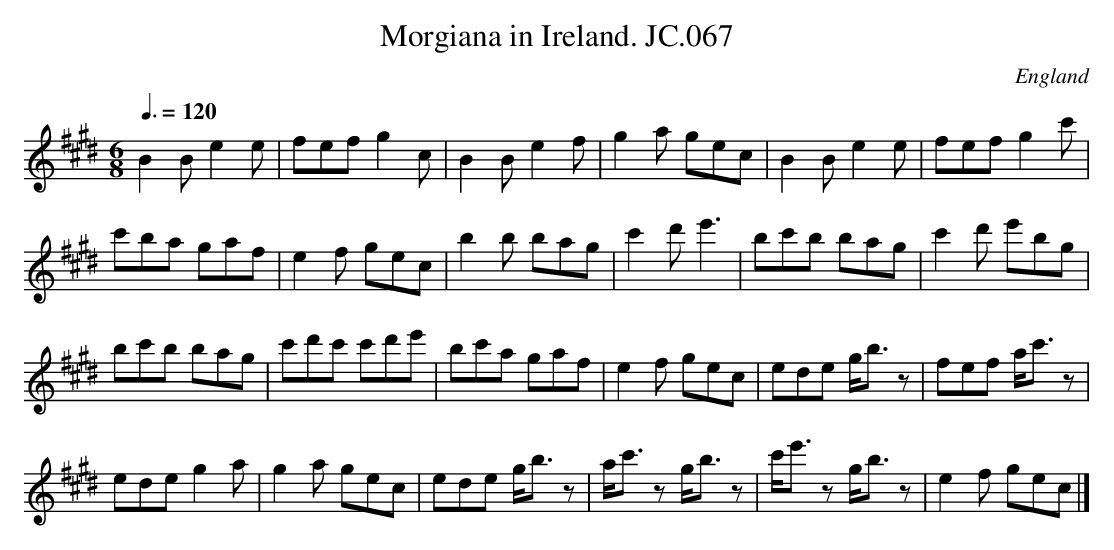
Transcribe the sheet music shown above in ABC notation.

X:1
T:Morgiana in Ireland. JC.067
O:England
M:6/8
L:1/8
Q:3/8=120
K:E major
B2B e2e|fef g2c|B2B e2f|\
g2a gec|B2B e2e|fef g2c'|!
c'ba gaf|e2f gec|b2b bag|\
c'2d'e'3|bc'b bag|c'2d' e'bg|!
bc'b bag|c'd'c' c'd'e'|bc'a gaf|\
e2f gec|ede g<bz|fef a<c'z|!
ede g2a|g2a gec|ede g<bz|\
a<c'z g<bz|c'<e'z g<bz|e2f gec|]
